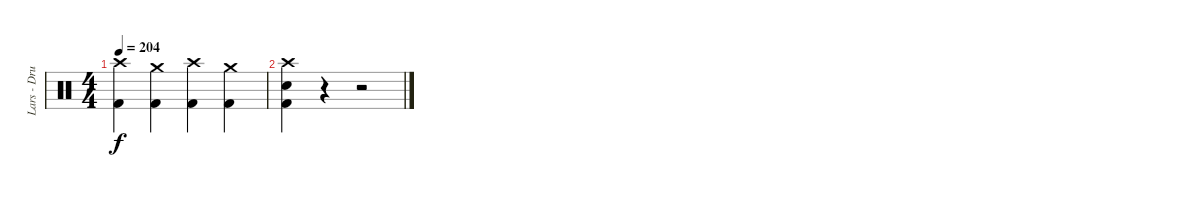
\track ("Lars - Drums" "Lars - Dru") {instrument percussion}
\staff {score}
\articulation defaults
\ts (4 4)
\tempo 204
\clef neutral
\ks c
("Crash high (hit)" "Kick (hit) 2").4{dy f} ("Crash medium (hit)" "Kick (hit) 2").4 ("Crash high (hit)" "Kick (hit) 2").4 ("Crash medium (hit)" "Kick (hit) 2").4 |
("Crash high (hit)" "Electric Snare (hit)" "Kick (hit) 2").4 r.4 r.2
